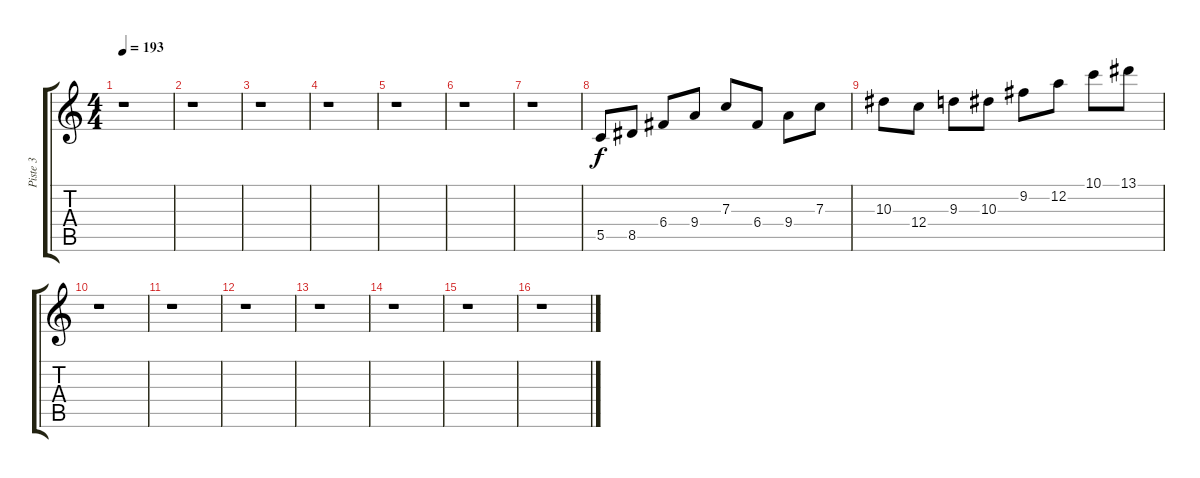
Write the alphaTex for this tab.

\track ("Piste 3" "Piste 3") {instrument distortionguitar}
\staff {score tabs}
\tuning (D4 A3 F3 C3 G2 D2) {hide}
\ts (4 4)
\tempo 193
\clef g2
\ks c
r.1{dy f} |
r.1 |
r.1 |
r.1 |
r.1 |
r.1 |
r.1 |
5.5.8 8.5.8 6.4.8 9.4.8 7.3.8 6.4.8 9.4.8 7.3.8 |
10.3.8 12.4.8 9.3.8 10.3.8 9.2.8 12.2.8 10.1.8 13.1.8 |
r.1 |
r.1 |
r.1 |
r.1 |
r.1 |
r.1 |
r.1
